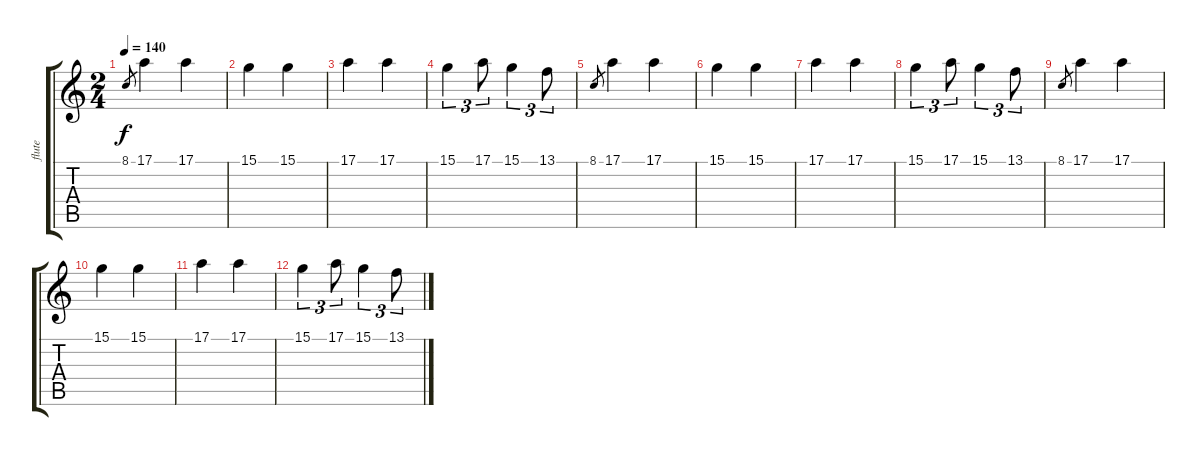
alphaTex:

\track ("flute" "flute") {instrument piccolo}
\staff {score tabs}
\tuning (E4 B3 G3 D3 A2 E2) {hide}
\ts (2 4)
\tempo 140
\clef g2
\ks c
8.1.8{gr dy f} 17.1.4 17.1.4 |
15.1.4 15.1.4 |
17.1.4 17.1.4 |
15.1.4{tu (3 2)} 17.1.8{tu (3 2)} 15.1.4{tu (3 2)} 13.1.8{tu (3 2)} |
8.1.8{gr} 17.1.4 17.1.4 |
15.1.4 15.1.4 |
17.1.4 17.1.4 |
15.1.4{tu (3 2)} 17.1.8{tu (3 2)} 15.1.4{tu (3 2)} 13.1.8{tu (3 2)} |
8.1.8{gr} 17.1.4 17.1.4 |
15.1.4 15.1.4 |
17.1.4 17.1.4 |
15.1.4{tu (3 2)} 17.1.8{tu (3 2)} 15.1.4{tu (3 2)} 13.1.8{tu (3 2)}
